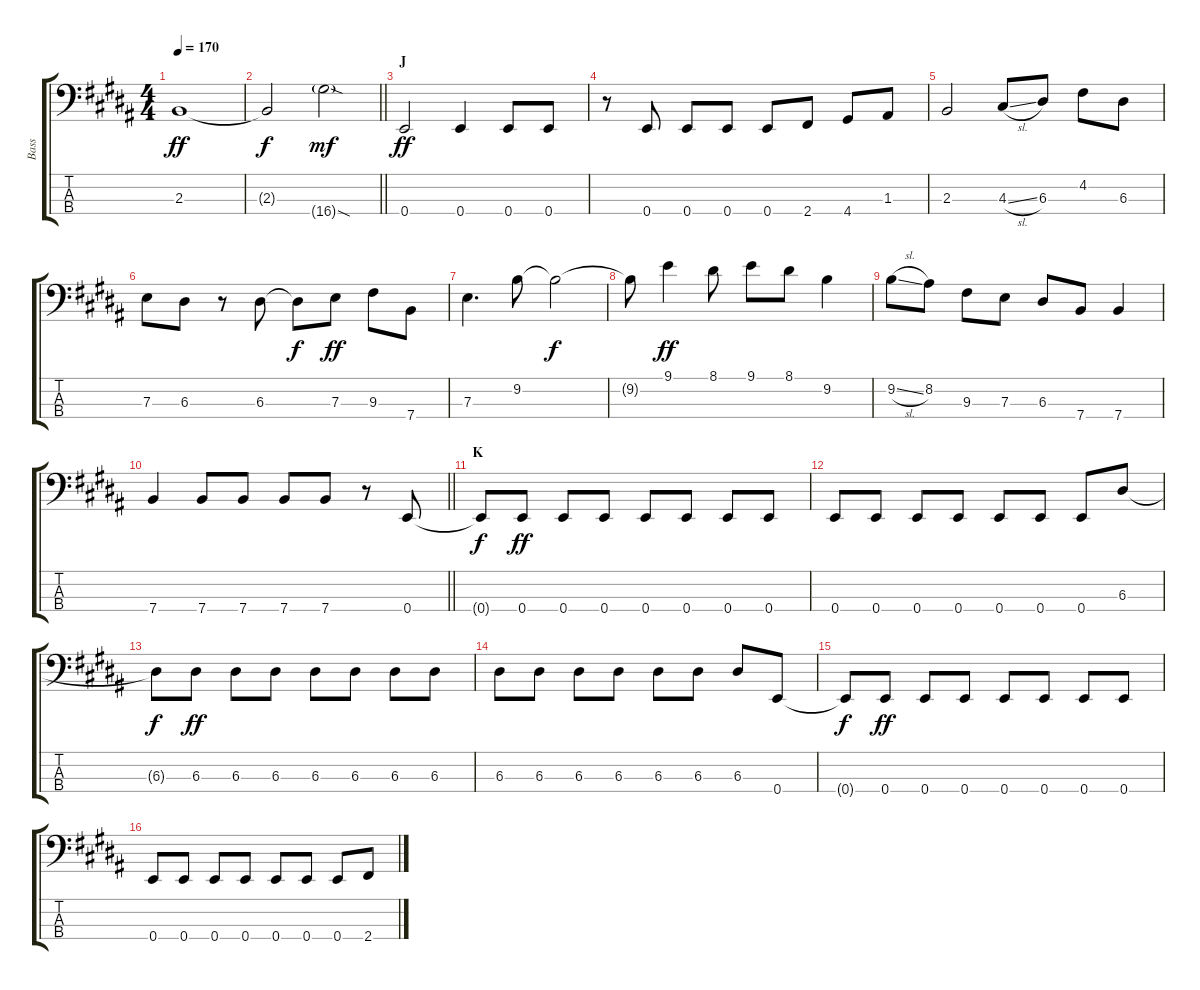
\track ("Bass" "Bass") {instrument electricbasspick}
\staff {score tabs}
\tuning (G2 D2 A1 E1) {hide}
\ts (4 4)
\tempo 170
\clef f4
\ks b
2.3.1{dy ff} |
\barLineRight lightlight
2.3{t}.2{dy f} 16.4{sod g}.2{dy mf} |
\section ("" "J")
0.4.2{dy ff} 0.4.4 0.4.8 0.4.8 |
r.8 0.4.8 0.4.8 0.4.8 0.4.8 2.4.8 4.4.8 1.3.8 |
2.3.2 4.3{sl}.8 6.3.8 4.2.8 6.3.8 |
7.3.8 6.3.8 r.8 6.3.8 6.3{t}.8{dy f} 7.3.8{dy ff} 9.3.8 7.4.8 |
7.3.4{d} 9.2.8 9.2{t}.2{dy f} |
9.2{t}.8 9.1.4{dy ff} 8.1.8 9.1.8 8.1.8 9.2.4 |
9.2{sl}.8 8.2.8 9.3.8 7.3.8 6.3.8 7.4.8 7.4.4 |
\barLineRight lightlight
7.4.4 7.4.8 7.4.8 7.4.8 7.4.8 r.8 0.4.8 |
\section ("" "K")
0.4{t}.8{dy f} 0.4.8{dy ff} 0.4.8 0.4.8 0.4.8 0.4.8 0.4.8 0.4.8 |
0.4.8 0.4.8 0.4.8 0.4.8 0.4.8 0.4.8 0.4.8 6.3.8 |
6.3{t}.8{dy f} 6.3.8{dy ff} 6.3.8 6.3.8 6.3.8 6.3.8 6.3.8 6.3.8 |
6.3.8 6.3.8 6.3.8 6.3.8 6.3.8 6.3.8 6.3.8 0.4.8 |
0.4{t}.8{dy f} 0.4.8{dy ff} 0.4.8 0.4.8 0.4.8 0.4.8 0.4.8 0.4.8 |
0.4.8 0.4.8 0.4.8 0.4.8 0.4.8 0.4.8 0.4.8 2.4.8
